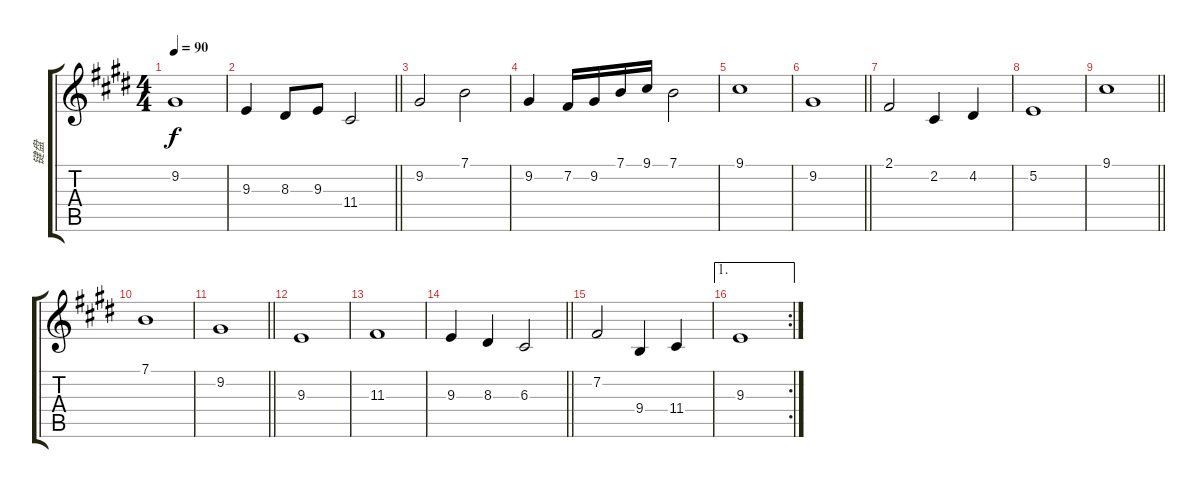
\track ("键盘" "键盘") {solo instrument synthvoice}
\staff {score tabs}
\tuning (E4 B3 G3 D3 A2 E2) {hide}
\ts (4 4)
\tempo 90
\clef g2
\ks e
9.2.1{dy f} |
\barLineRight lightlight
9.3.4 8.3.8 9.3.8 11.4.2 |
9.2.2 7.1.2 |
9.2.4 7.2.16 9.2.16 7.1.16 9.1.16 7.1.2 |
9.1.1 |
\barLineRight lightlight
9.2.1 |
2.1.2 2.2.4 4.2.4 |
5.2.1 |
\barLineRight lightlight
9.1.1 |
7.1.1 |
\barLineRight lightlight
9.2.1 |
9.3.1 |
11.3.1 |
\barLineRight lightlight
9.3.4 8.3.4 6.3.2 |
7.2.2 9.4.4 11.4.4 |
\ae 1
\rc 2
9.3.1
